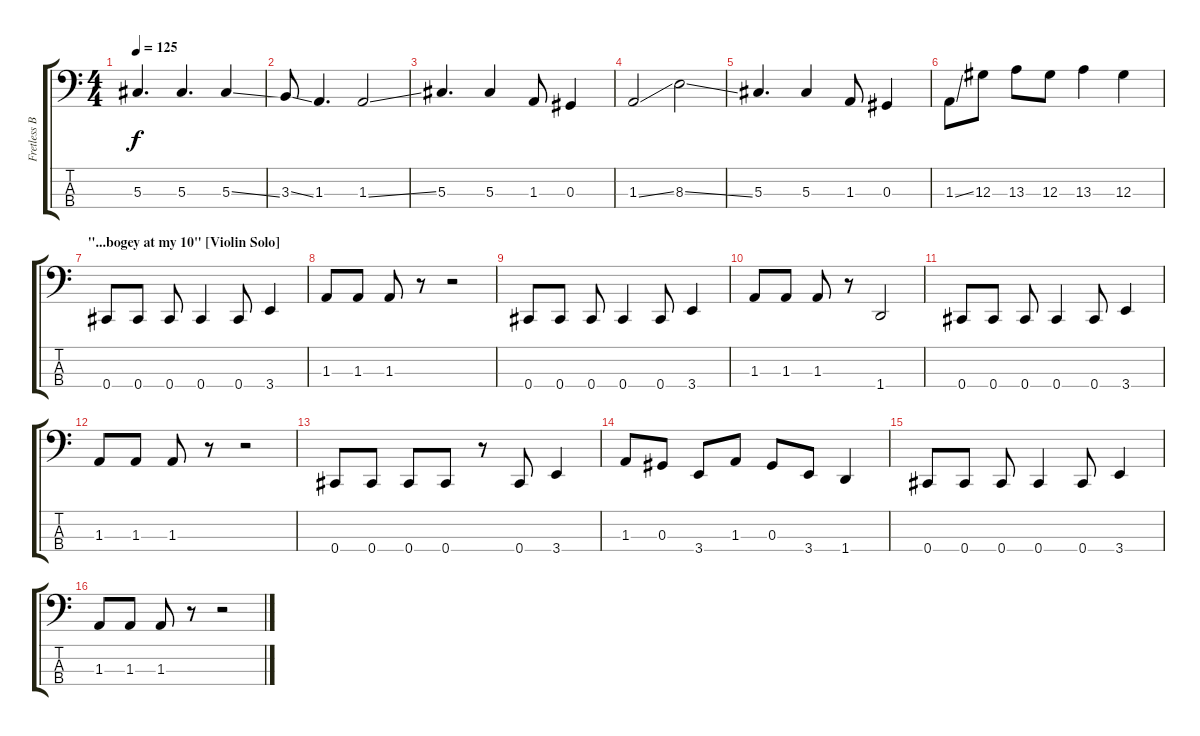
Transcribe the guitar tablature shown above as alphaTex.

\track ("Fretless Bass" "Fretless B") {instrument fretlessbass}
\staff {score tabs}
\tuning (Gb2 Db2 Ab1 Db1) {hide}
\ts (4 4)
\tempo 125
\clef f4
\ks c
5.3.4{d dy f} 5.3.4{d} 5.3{ss}.4 |
3.3{ss}.8 1.3.4{d} 1.3{ss}.2 |
5.3.4{d} 5.3.4 1.3.8 0.3.4 |
1.3{ss}.2 8.3{ss}.2 |
5.3.4{d} 5.3.4 1.3.8 0.3.4 |
1.3{ss}.8 12.3.8 13.3.8 12.3.8 13.3.4 12.3.4 |
\section ("" "\"...bogey at my 10\" [Violin Solo]")
0.4.8 0.4.8 0.4.8 0.4.4 0.4.8 3.4.4 |
1.3.8 1.3.8 1.3.8 r.8 r.2 |
0.4.8 0.4.8 0.4.8 0.4.4 0.4.8 3.4.4 |
1.3.8 1.3.8 1.3.8 r.8 1.4.2 |
0.4.8 0.4.8 0.4.8 0.4.4 0.4.8 3.4.4 |
1.3.8 1.3.8 1.3.8 r.8 r.2 |
0.4.8 0.4.8 0.4.8 0.4.8 r.8 0.4.8 3.4.4 |
1.3.8 0.3.8 3.4.8 1.3.8 0.3.8 3.4.8 1.4.4 |
0.4.8 0.4.8 0.4.8 0.4.4 0.4.8 3.4.4 |
1.3.8 1.3.8 1.3.8 r.8 r.2
